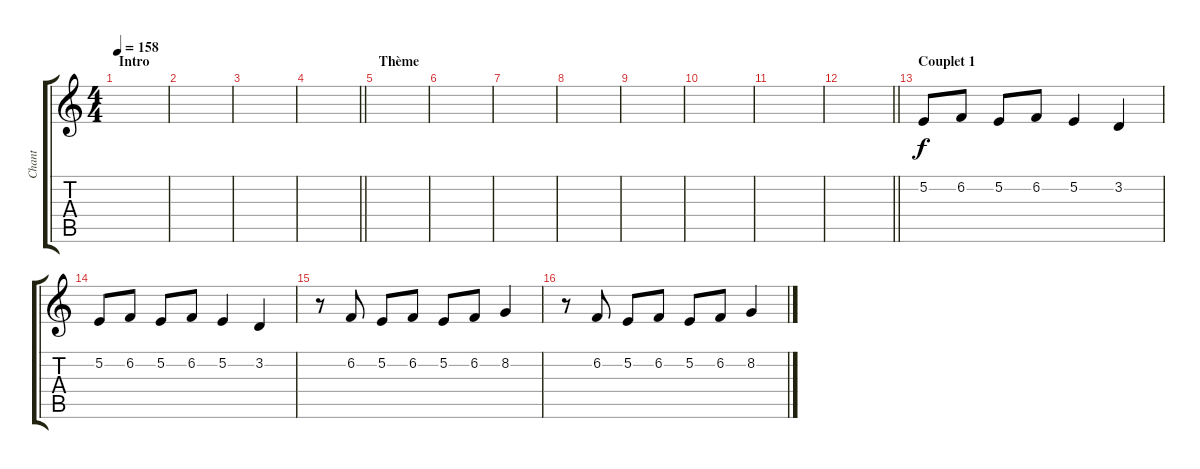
\track ("Chant" "Chant") {instrument lead8bassandlead}
\staff {score tabs}
\tuning (E4 B3 G3 D3 A2 E2) {hide}
\ts (4 4)
\section ("" "Intro")
\tempo 158
\clef g2
\ks c
|
|
|
\barLineRight lightlight
|
\section ("" "Thème")
|
|
|
|
|
|
|
\barLineRight lightlight
|
\section ("" "Couplet 1")
5.2.8 6.2.8 5.2.8 6.2.8 5.2.4 3.2.4 |
5.2.8 6.2.8 5.2.8 6.2.8 5.2.4 3.2.4 |
r.8 6.2.8 5.2.8 6.2.8 5.2.8 6.2.8 8.2.4 |
r.8 6.2.8 5.2.8 6.2.8 5.2.8 6.2.8 8.2.4
